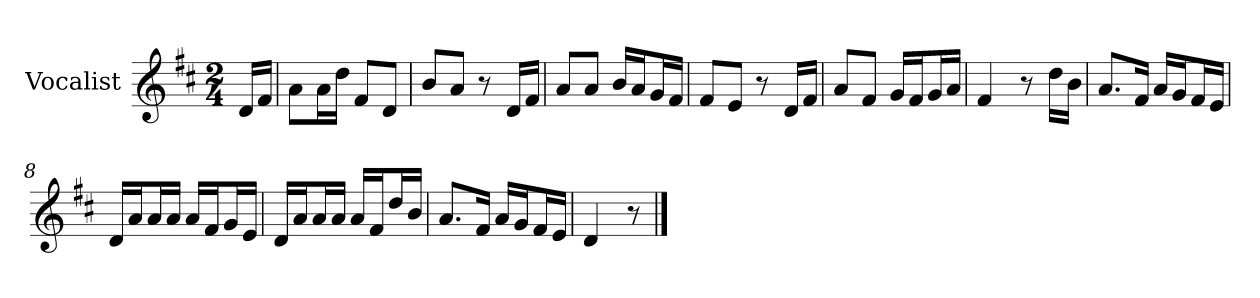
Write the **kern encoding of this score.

**kern
*part1
*staff1
*I"Vocalist
*k[f#c#]
*D:
*M2/4
=
16dLL
16f#JJ
=1
8aL
16aL
16ddJJ
8f#L
8dJ
=2
8bL
8aJ
8r
16dLL
16f#JJ
=3
8aL
8aJ
16bLL
16aJ
16gL
16f#JJ
=4
8f#L
8eJ
8r
16dLL
16f#JJ
=5
8aL
8f#J
16gLL
16f#J
16gL
16aJJ
=6
4f#
8r
16ddLL
16bJJ
=7
8.aL
16f#Jk
16aLL
16gJ
16f#L
16eJJ
=8
16dLL
16aJ
16aL
16aJJ
16aLL
16f#J
16gL
16eJJ
=9
16dLL
16aJ
16aL
16aJJ
16aLL
16f#J
16ddL
16bJJ
=10
8.aL
16f#Jk
16aLL
16gJ
16f#L
16eJJ
=11
4d
8r
==
*-
